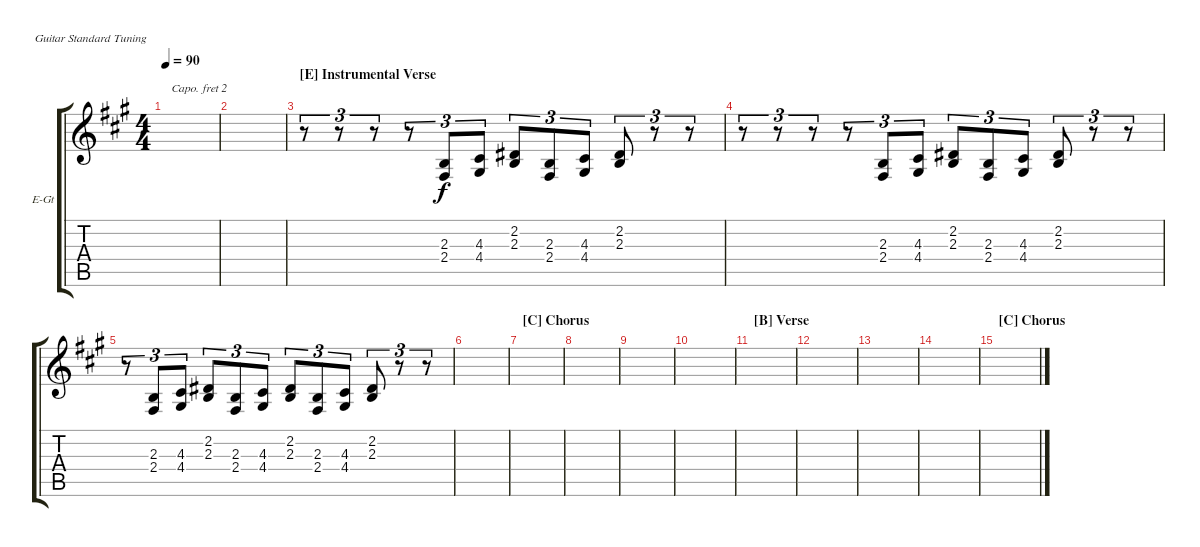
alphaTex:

\defaultSystemsLayout 4
\bracketExtendMode groupsimilarinstruments
\firstSystemTrackNameOrientation horizontal
\otherSystemsTrackNameOrientation horizontal
\chordDiagramsInScore
\track ("Links and Solo" "E-Gt") {instrument electricguitarclean}
\staff {score tabs}
\capo 2
\tuning (E4 B3 G3 D3 A2 E2)
\displaytranspose 0
\ts (4 4)
\tempo 90
\clef g2
\scale
0.333333
\ks a
|
\scale
0.333333 |
\section ("E" "Instrumental Verse")
\scale
0.333333 r.8{tu (3 2)} r.8{tu (3 2)} r.8{tu (3 2)} r.8{tu (3 2)} (2.3 2.4).8{tu (3 2)} (4.3 4.4).8{tu (3 2)} (2.2 2.3).8{tu (3 2)} (2.3 2.4).8{tu (3 2)} (4.4 4.3).8{tu (3 2)} (2.2 2.3).8{tu (3 2)} r.8{tu (3 2)} r.8{tu (3 2)} |
\scale
0.333333 r.8{tu (3 2)} r.8{tu (3 2)} r.8{tu (3 2)} r.8{tu (3 2)} (2.3 2.4).8{tu (3 2)} (4.3 4.4).8{tu (3 2)} (2.2 2.3).8{tu (3 2)} (2.3 2.4).8{tu (3 2)} (4.4 4.3).8{tu (3 2)} (2.2 2.3).8{tu (3 2)} r.8{tu (3 2)} r.8{tu (3 2)} |
\scale
0.333333 r.8{tu (3 2)} (2.3 2.4).8{tu (3 2)} (4.3 4.4).8{tu (3 2)} (2.2 2.3).8{tu (3 2)} (2.3 2.4).8{tu (3 2)} (4.3 4.4).8{tu (3 2)} (2.2 2.3).8{tu (3 2)} (2.3 2.4).8{tu (3 2)} (4.4 4.3).8{tu (3 2)} (2.2 2.3).8{tu (3 2)} r.8{tu (3 2)} r.8{tu (3 2)} |
\scale
0.333333 |
\section ("C" "Chorus")
\scale
0.333333 |
\scale
0.333333 |
\scale
0.333333 |
\scale
0.333333 |
\section ("B" "Verse")
\scale
0.333333 |
\scale
0.333333 |
\scale
0.333333 |
\scale
0.333333 |
\section ("C" "Chorus")
\scale
0.333333 |
\scale
0.333333
